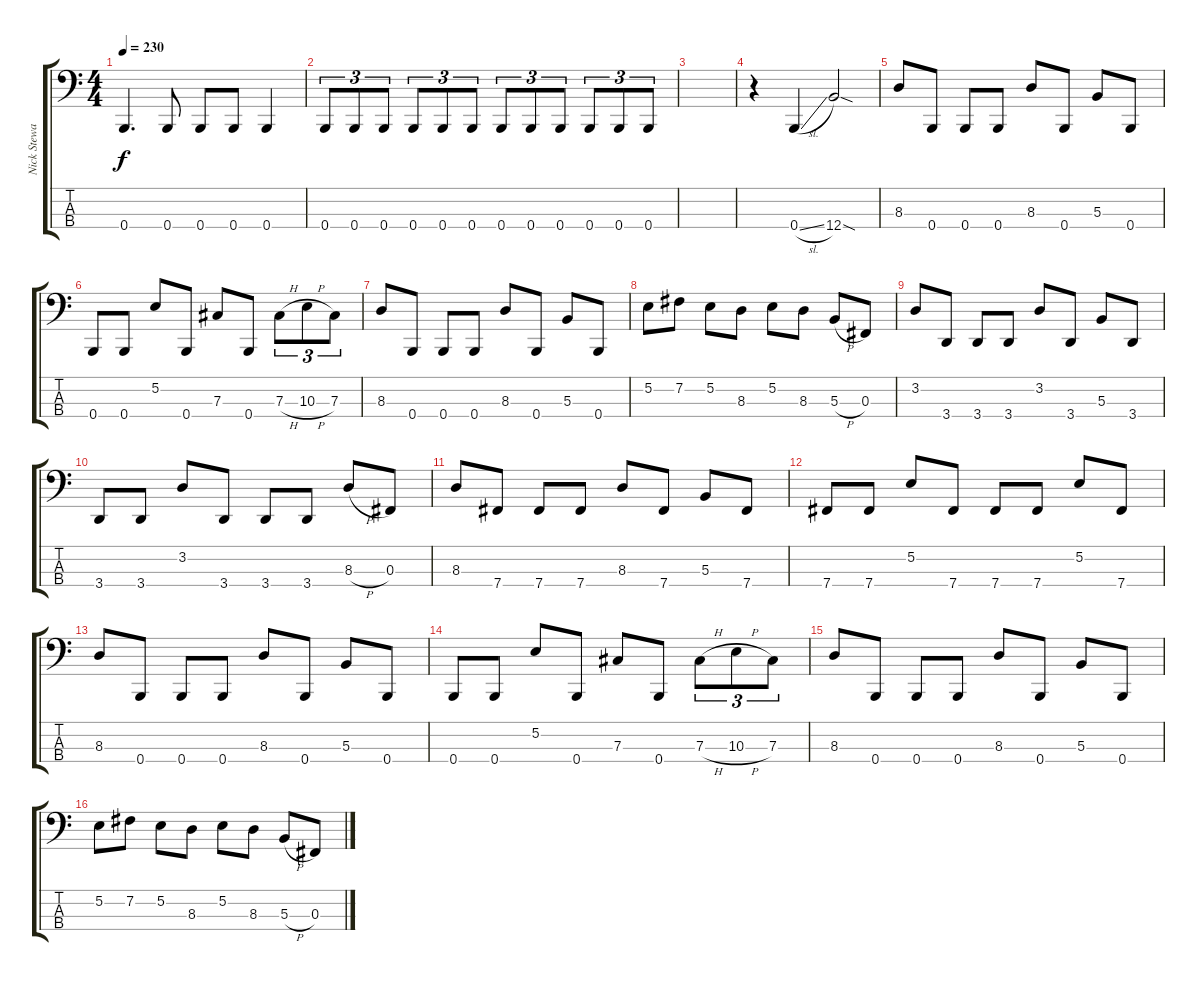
\track ("Nick Stewart" "Nick Stewa") {instrument electricbassfinger}
\staff {score tabs}
\tuning (E2 B1 Gb1 B0) {hide}
\ts (4 4)
\tempo 230
\clef f4
\ks c
0.4.4{d dy f} 0.4.8 0.4.8 0.4.8 0.4.4 |
0.4.8{tu (3 2)} 0.4.8{tu (3 2)} 0.4.8{tu (3 2)} 0.4.8{tu (3 2)} 0.4.8{tu (3 2)} 0.4.8{tu (3 2)} 0.4.8{tu (3 2)} 0.4.8{tu (3 2)} 0.4.8{tu (3 2)} 0.4.8{tu (3 2)} 0.4.8{tu (3 2)} 0.4.8{tu (3 2)} |
|
r.4 0.4{sl}.4 12.4{sod}.2 |
8.3.8 0.4.8 0.4.8 0.4.8 8.3.8 0.4.8 5.3.8 0.4.8 |
0.4.8 0.4.8 5.2.8 0.4.8 7.3.8 0.4.8 7.3{h}.8{tu (3 2)} 10.3{h}.8{tu (3 2)} 7.3.8{tu (3 2)} |
8.3.8 0.4.8 0.4.8 0.4.8 8.3.8 0.4.8 5.3.8 0.4.8 |
5.2.8 7.2.8 5.2.8 8.3.8 5.2.8 8.3.8 5.3{h}.8 0.3.8 |
3.2.8 3.4.8 3.4.8 3.4.8 3.2.8 3.4.8 5.3.8 3.4.8 |
3.4.8 3.4.8 3.2.8 3.4.8 3.4.8 3.4.8 8.3{h}.8 0.3.8 |
8.3.8 7.4.8 7.4.8 7.4.8 8.3.8 7.4.8 5.3.8 7.4.8 |
7.4.8 7.4.8 5.2.8 7.4.8 7.4.8 7.4.8 5.2.8 7.4.8 |
8.3.8 0.4.8 0.4.8 0.4.8 8.3.8 0.4.8 5.3.8 0.4.8 |
0.4.8 0.4.8 5.2.8 0.4.8 7.3.8 0.4.8 7.3{h}.8{tu (3 2)} 10.3{h}.8{tu (3 2)} 7.3.8{tu (3 2)} |
8.3.8 0.4.8 0.4.8 0.4.8 8.3.8 0.4.8 5.3.8 0.4.8 |
5.2.8 7.2.8 5.2.8 8.3.8 5.2.8 8.3.8 5.3{h}.8 0.3.8
